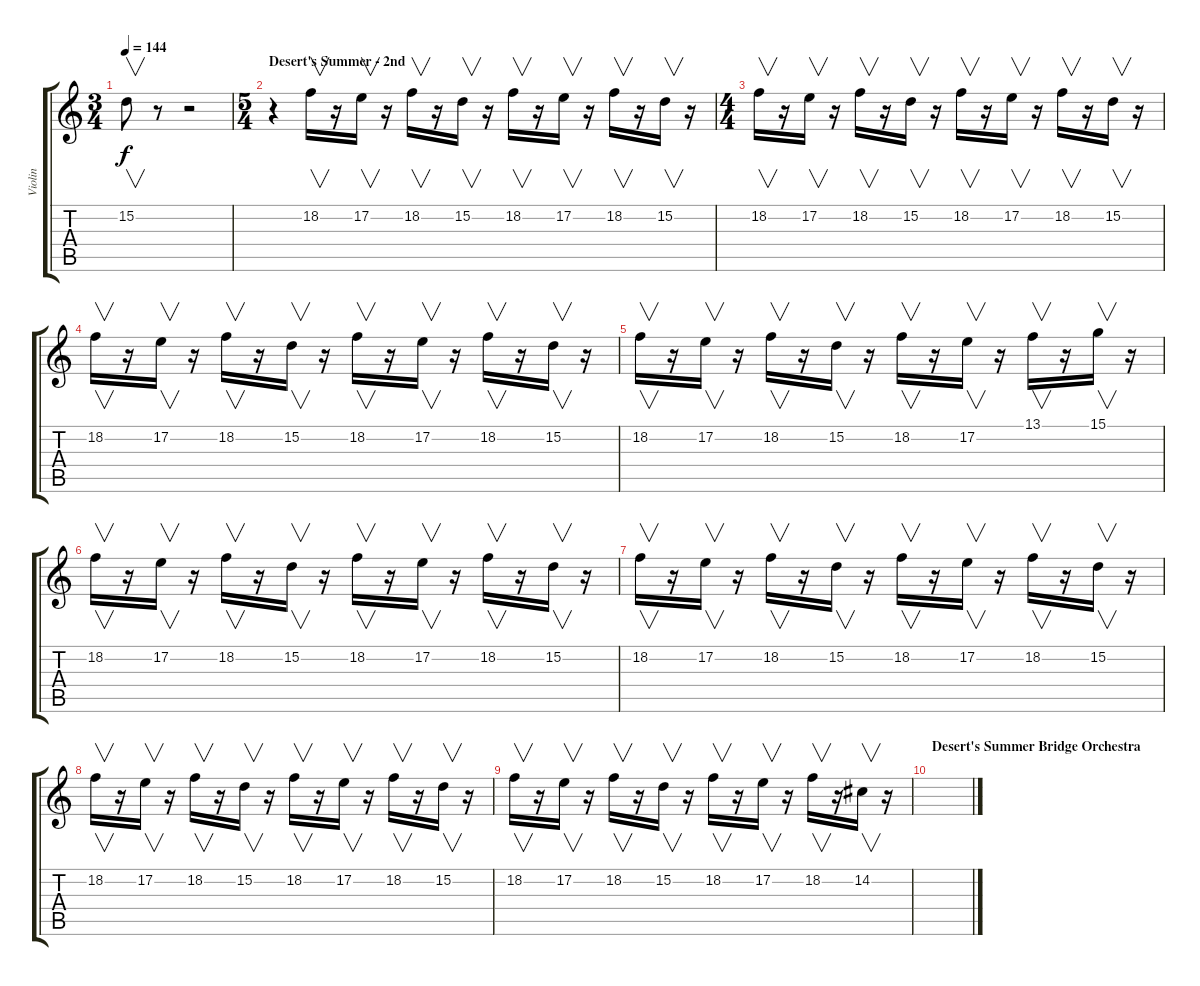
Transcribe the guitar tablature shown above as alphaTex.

\track ("Violin" "Violin") {instrument violin}
\staff {score tabs}
\tuning (E4 B3 G3 D3 A2 E2) {hide}
\ts (3 4)
\tempo 144
\clef g2
\ks c
15.2.8{v dy f} r.8 r.2 |
\ts (5 4)
\section ("" "Desert's Summer - 2nd")
r.4 18.2.16{v} r.16 17.2.16{v} r.16 18.2.16{v} r.16 15.2.16{v} r.16 18.2.16{v} r.16 17.2.16{v} r.16 18.2.16{v} r.16 15.2.16{v} r.16 |
\ts (4 4)
18.2.16{v} r.16 17.2.16{v} r.16 18.2.16{v} r.16 15.2.16{v} r.16 18.2.16{v} r.16 17.2.16{v} r.16 18.2.16{v} r.16 15.2.16{v} r.16 |
18.2.16{v} r.16 17.2.16{v} r.16 18.2.16{v} r.16 15.2.16{v} r.16 18.2.16{v} r.16 17.2.16{v} r.16 18.2.16{v} r.16 15.2.16{v} r.16 |
18.2.16{v} r.16 17.2.16{v} r.16 18.2.16{v} r.16 15.2.16{v} r.16 18.2.16{v} r.16 17.2.16{v} r.16 13.1.16{v} r.16 15.1.16{v} r.16 |
18.2.16{v} r.16 17.2.16{v} r.16 18.2.16{v} r.16 15.2.16{v} r.16 18.2.16{v} r.16 17.2.16{v} r.16 18.2.16{v} r.16 15.2.16{v} r.16 |
18.2.16{v} r.16 17.2.16{v} r.16 18.2.16{v} r.16 15.2.16{v} r.16 18.2.16{v} r.16 17.2.16{v} r.16 18.2.16{v} r.16 15.2.16{v} r.16 |
18.2.16{v} r.16 17.2.16{v} r.16 18.2.16{v} r.16 15.2.16{v} r.16 18.2.16{v} r.16 17.2.16{v} r.16 18.2.16{v} r.16 15.2.16{v} r.16 |
18.2.16{v} r.16 17.2.16{v} r.16 18.2.16{v} r.16 15.2.16{v} r.16 18.2.16{v} r.16 17.2.16{v} r.16 18.2.16{v} r.16 14.2.16{v} r.16 |
\section ("" "Desert's Summer Bridge Orchestra")
